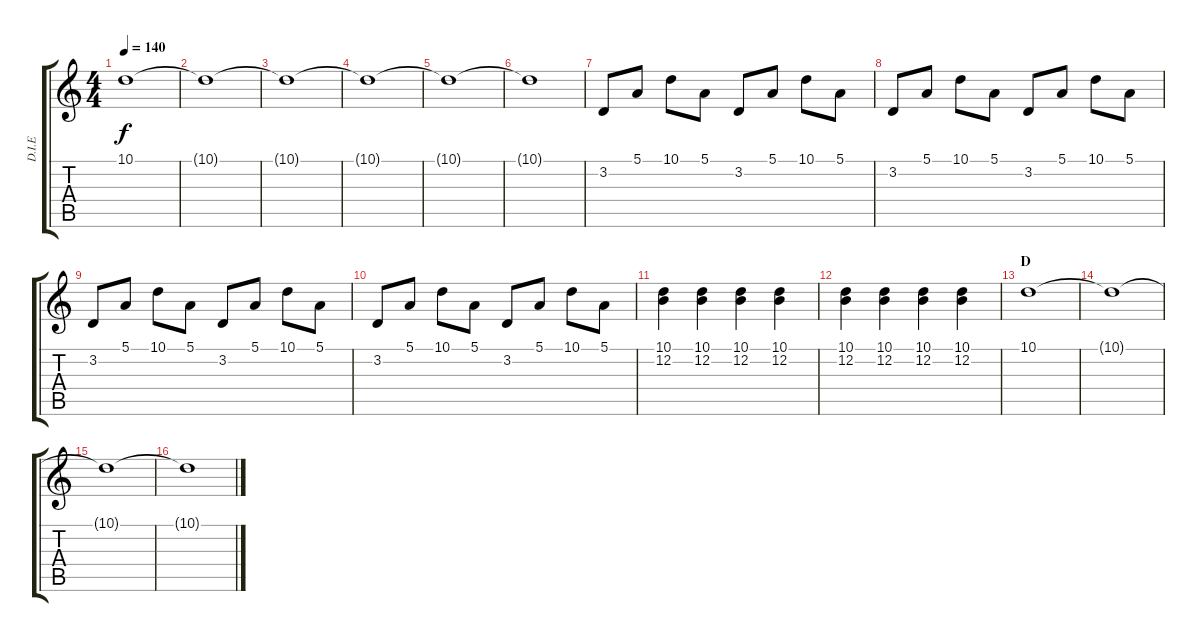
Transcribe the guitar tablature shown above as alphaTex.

\track ("D.I.E" "D.I.E") {instrument lead2sawtooth}
\staff {score tabs}
\tuning (E4 B3 G3 D3 A2 E2) {hide}
\ts (4 4)
\tempo 140
\clef g2
\ks c
10.1{t}.1{dy f} |
10.1{t}.1 |
10.1{t}.1 |
10.1{t}.1 |
10.1{t}.1 |
10.1{t}.1 |
3.2.8 5.1.8 10.1.8 5.1.8 3.2.8 5.1.8 10.1.8 5.1.8 |
3.2.8 5.1.8 10.1.8 5.1.8 3.2.8 5.1.8 10.1.8 5.1.8 |
3.2.8 5.1.8 10.1.8 5.1.8 3.2.8 5.1.8 10.1.8 5.1.8 |
3.2.8 5.1.8 10.1.8 5.1.8 3.2.8 5.1.8 10.1.8 5.1.8 |
(10.1 12.2).4 (10.1 12.2).4 (10.1 12.2).4 (10.1 12.2).4 |
(10.1 12.2).4 (10.1 12.2).4 (10.1 12.2).4 (10.1 12.2).4 |
\section ("" "D")
10.1.1 |
10.1{t}.1 |
10.1{t}.1 |
10.1{t}.1
